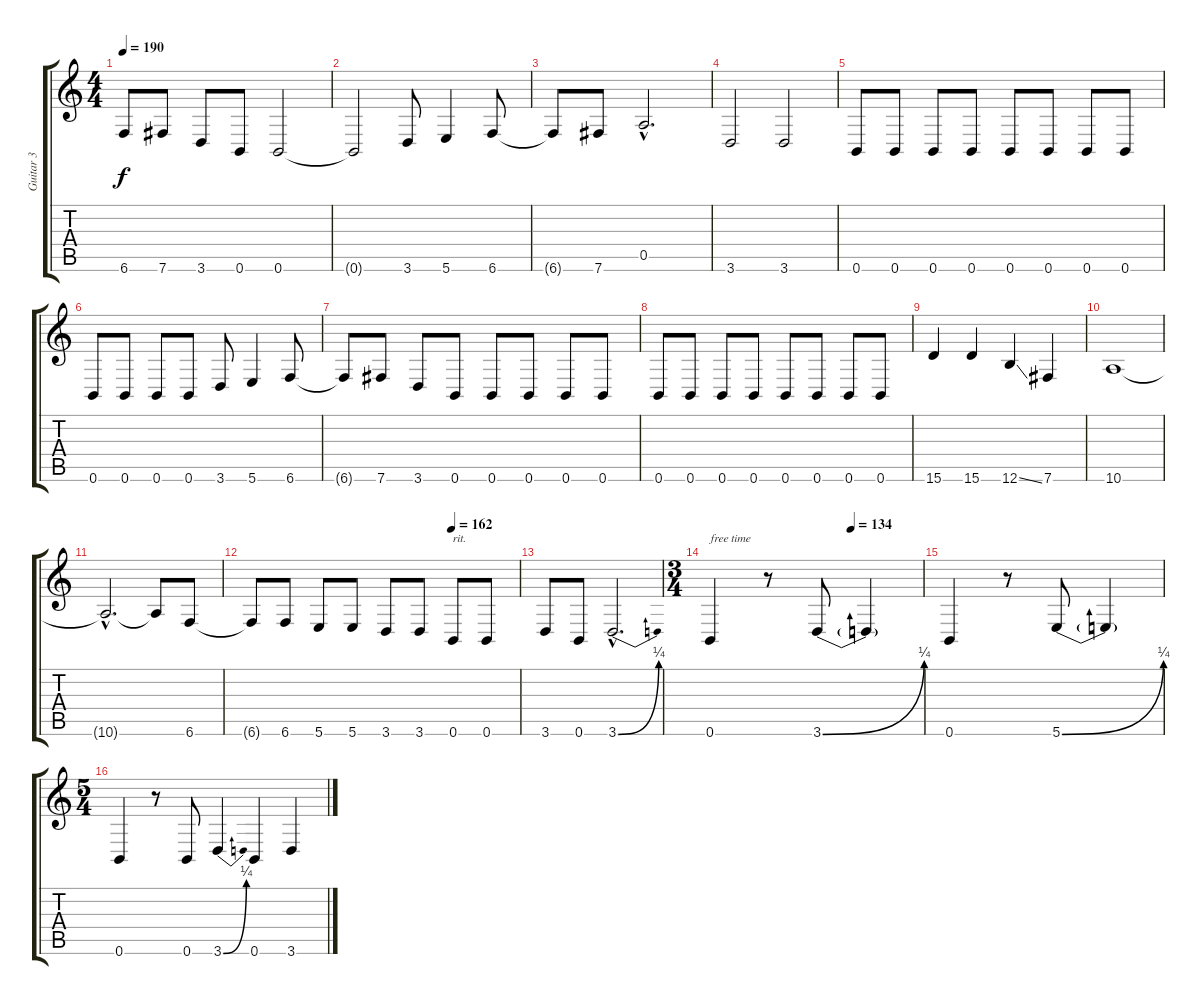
\track ("Guitar 3" "Guitar 3") {instrument distortionguitar}
\staff {score tabs}
\tuning (E4 B3 G3 D3 A2 B1) {hide}
\ts (4 4)
\tempo 190
\clef g2
\ks c
6.6{t}.8{dy f} 7.6.8 3.6.8 0.6.8 0.6.2 |
0.6{t}.2 3.6.8 5.6.4 6.6.8 |
6.6{t}.8 7.6.8 0.5{hac}.2{d} |
3.6.2 3.6.2 |
0.6.8 0.6.8 0.6.8 0.6.8 0.6.8 0.6.8 0.6.8 0.6.8 |
0.6.8 0.6.8 0.6.8 0.6.8 3.6.8 5.6.4 6.6.8 |
6.6{t}.8 7.6.8 3.6.8 0.6.8 0.6.8 0.6.8 0.6.8 0.6.8 |
0.6.8 0.6.8 0.6.8 0.6.8 0.6.8 0.6.8 0.6.8 0.6.8 |
15.6.4 15.6.4 12.6{ss}.4 7.6.4 |
10.6.1 |
10.6{hac t}.2{d} 10.6{t}.8 6.6.8 |
\tempo (162 0.75)
6.6{t}.8 6.6.8 5.6.8 5.6.8 3.6.8 3.6.8 0.6.8{txt "rit."} 0.6.8 |
3.6.8 0.6.8 3.6{be (bend 0 0 60 1) hac}.2{d} |
\ts (3 4)
\tempo (134 0.6666666666666666)
0.6.4{txt "free time"} r.8 3.6{be (bend 0 0 60 1)}.8 3.6{t}.4 |
0.6.4 r.8 5.6{be (bend 0 0 60 1)}.8 5.6{t}.4 |
\ts (5 4)
0.6.4 r.8 0.6.8 3.6{be (bend 0 0 60 1)}.4 0.6.4 3.6.4
